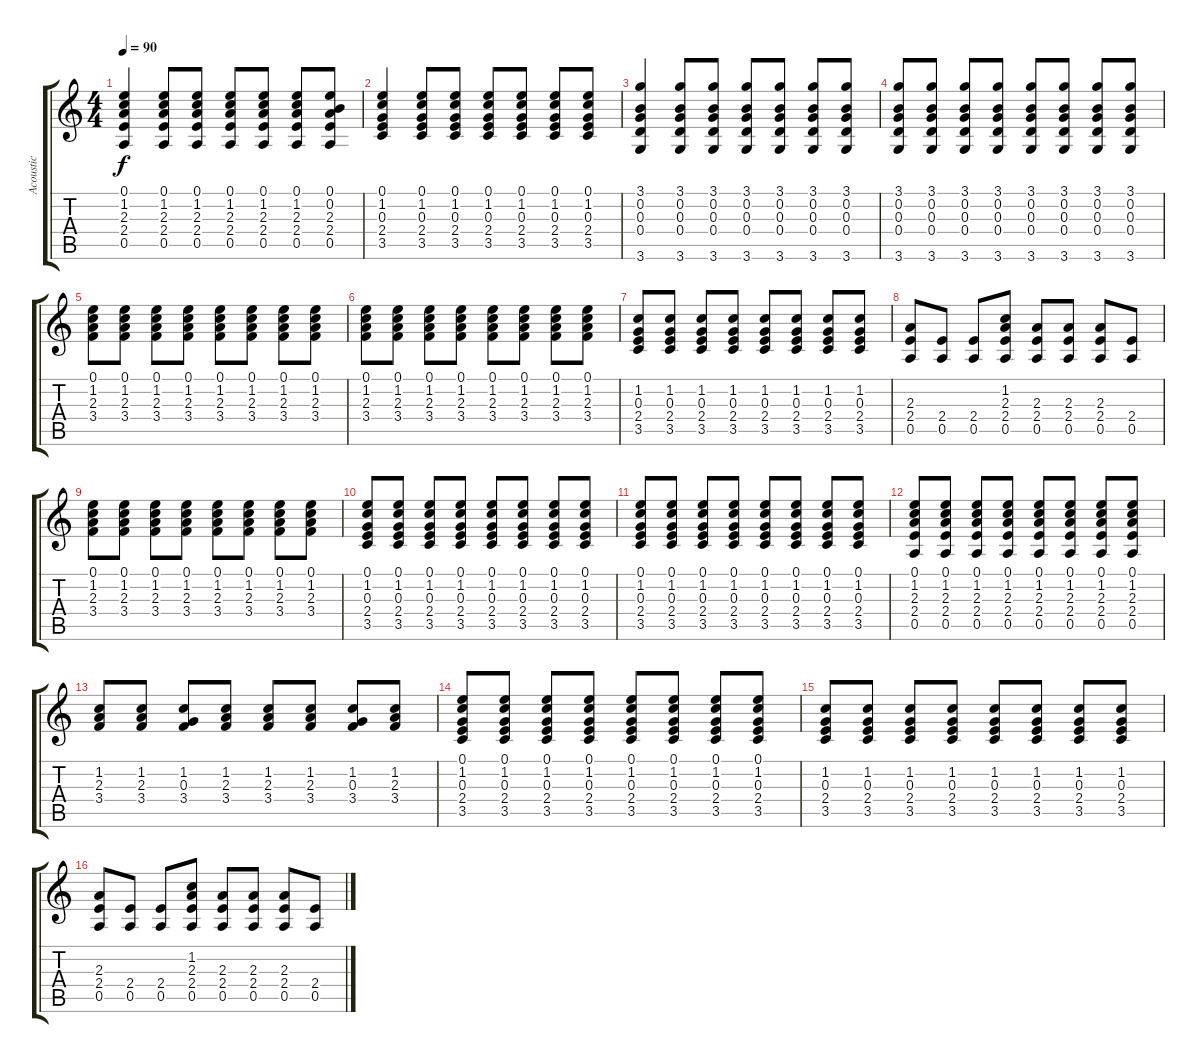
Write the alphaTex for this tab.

\track ("Acoustic" "Acoustic") {instrument acousticguitarsteel}
\staff {score tabs}
\tuning (E4 B3 G3 D3 A2 E2) {hide}
\ts (4 4)
\tempo 90
\clef g2
\ks c
(0.1 1.2 2.3 2.4 0.5).4{dy f} (0.1 1.2 2.3 2.4 0.5).8 (0.1 1.2 2.3 2.4 0.5).8 (0.1 1.2 2.3 2.4 0.5).8 (0.1 1.2 2.3 2.4 0.5).8 (0.1 1.2 2.3 2.4 0.5).8 (0.1 0.2 2.3 2.4 0.5).8 |
(0.1 1.2 0.3 2.4 3.5).4 (0.1 1.2 0.3 2.4 3.5).8 (0.1 1.2 0.3 2.4 3.5).8 (0.1 1.2 0.3 2.4 3.5).8 (0.1 1.2 0.3 2.4 3.5).8 (0.1 1.2 0.3 2.4 3.5).8 (0.1 1.2 0.3 2.4 3.5).8 |
(3.1 0.2 0.3 0.4 3.6).4 (3.1 0.2 0.3 0.4 3.6).8 (3.1 0.2 0.3 0.4 3.6).8 (3.1 0.2 0.3 0.4 3.6).8 (3.1 0.2 0.3 0.4 3.6).8 (3.1 0.2 0.3 0.4 3.6).8 (3.1 0.2 0.3 0.4 3.6).8 |
(3.1 0.2 0.3 0.4 3.6).8 (3.1 0.2 0.3 0.4 3.6).8 (3.1 0.2 0.3 0.4 3.6).8 (3.1 0.2 0.3 0.4 3.6).8 (3.1 0.2 0.3 0.4 3.6).8 (3.1 0.2 0.3 0.4 3.6).8 (3.1 0.2 0.3 0.4 3.6).8 (3.1 0.2 0.3 0.4 3.6).8 |
(0.1 1.2 2.3 3.4).8 (0.1 1.2 2.3 3.4).8 (0.1 1.2 2.3 3.4).8 (0.1 1.2 2.3 3.4).8 (0.1 1.2 2.3 3.4).8 (0.1 1.2 2.3 3.4).8 (0.1 1.2 2.3 3.4).8 (0.1 1.2 2.3 3.4).8 |
(0.1 1.2 2.3 3.4).8 (0.1 1.2 2.3 3.4).8 (0.1 1.2 2.3 3.4).8 (0.1 1.2 2.3 3.4).8 (0.1 1.2 2.3 3.4).8 (0.1 1.2 2.3 3.4).8 (0.1 1.2 2.3 3.4).8 (0.1 1.2 2.3 3.4).8 |
(1.2 0.3 2.4 3.5).8 (1.2 0.3 2.4 3.5).8 (1.2 0.3 2.4 3.5).8 (1.2 0.3 2.4 3.5).8 (1.2 0.3 2.4 3.5).8 (1.2 0.3 2.4 3.5).8 (1.2 0.3 2.4 3.5).8 (1.2 0.3 2.4 3.5).8 |
(2.3 2.4 0.5).8 (2.4 0.5).8 (2.4 0.5).8 (1.2 2.3 2.4 0.5).8 (2.3 2.4 0.5).8 (2.3 2.4 0.5).8 (2.3 2.4 0.5).8 (2.4 0.5).8 |
(0.1 1.2 2.3 3.4).8 (0.1 1.2 2.3 3.4).8 (0.1 1.2 2.3 3.4).8 (0.1 1.2 2.3 3.4).8 (0.1 1.2 2.3 3.4).8 (0.1 1.2 2.3 3.4).8 (0.1 1.2 2.3 3.4).8 (0.1 1.2 2.3 3.4).8 |
(0.1 1.2 0.3 2.4 3.5).8 (0.1 1.2 0.3 2.4 3.5).8 (0.1 1.2 0.3 2.4 3.5).8 (0.1 1.2 0.3 2.4 3.5).8 (0.1 1.2 0.3 2.4 3.5).8 (0.1 1.2 0.3 2.4 3.5).8 (0.1 1.2 0.3 2.4 3.5).8 (0.1 1.2 0.3 2.4 3.5).8 |
(0.1 1.2 0.3 2.4 3.5).8 (0.1 1.2 0.3 2.4 3.5).8 (0.1 1.2 0.3 2.4 3.5).8 (0.1 1.2 0.3 2.4 3.5).8 (0.1 1.2 0.3 2.4 3.5).8 (0.1 1.2 0.3 2.4 3.5).8 (0.1 1.2 0.3 2.4 3.5).8 (0.1 1.2 0.3 2.4 3.5).8 |
(0.1 1.2 2.3 2.4 0.5).8 (0.1 1.2 2.3 2.4 0.5).8 (0.1 1.2 2.3 2.4 0.5).8 (0.1 1.2 2.3 2.4 0.5).8 (0.1 1.2 2.3 2.4 0.5).8 (0.1 1.2 2.3 2.4 0.5).8 (0.1 1.2 2.3 2.4 0.5).8 (0.1 1.2 2.3 2.4 0.5).8 |
(1.2 2.3 3.4).8 (1.2 2.3 3.4).8 (1.2 0.3 3.4).8 (1.2 2.3 3.4).8 (1.2 2.3 3.4).8 (1.2 2.3 3.4).8 (1.2 0.3 3.4).8 (1.2 2.3 3.4).8 |
(0.1 1.2 0.3 2.4 3.5).8 (0.1 1.2 0.3 2.4 3.5).8 (0.1 1.2 0.3 2.4 3.5).8 (0.1 1.2 0.3 2.4 3.5).8 (0.1 1.2 0.3 2.4 3.5).8 (0.1 1.2 0.3 2.4 3.5).8 (0.1 1.2 0.3 2.4 3.5).8 (0.1 1.2 0.3 2.4 3.5).8 |
(1.2 0.3 2.4 3.5).8 (1.2 0.3 2.4 3.5).8 (1.2 0.3 2.4 3.5).8 (1.2 0.3 2.4 3.5).8 (1.2 0.3 2.4 3.5).8 (1.2 0.3 2.4 3.5).8 (1.2 0.3 2.4 3.5).8 (1.2 0.3 2.4 3.5).8 |
(2.3 2.4 0.5).8 (2.4 0.5).8 (2.4 0.5).8 (1.2 2.3 2.4 0.5).8 (2.3 2.4 0.5).8 (2.3 2.4 0.5).8 (2.3 2.4 0.5).8 (2.4 0.5).8
